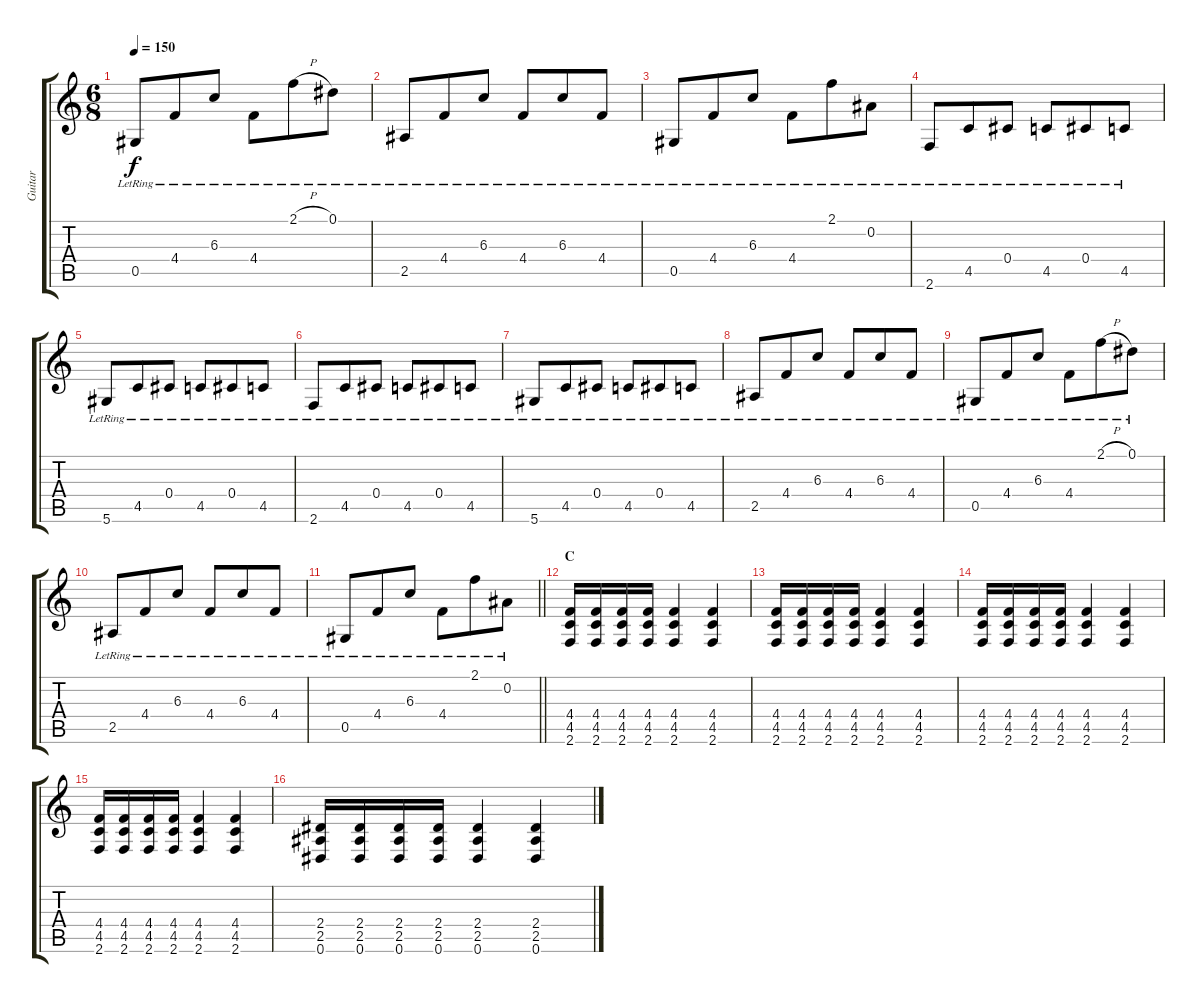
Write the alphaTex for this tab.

\track ("Guitar" "Guitar") {instrument distortionguitar}
\staff {score tabs}
\tuning (Eb4 Bb3 Gb3 Db3 Ab2 Eb2) {hide}
\ts (6 8)
\tempo 150
\clef g2
\ks c
0.5{lr}.8{dy f} 4.4{lr}.8 6.3{lr}.8 4.4{lr}.8 2.1{h lr}.8 0.1{lr}.8 |
2.5{lr}.8 4.4{lr}.8 6.3{lr}.8 4.4{lr}.8 6.3{lr}.8 4.4{lr}.8 |
0.5{lr}.8 4.4{lr}.8 6.3{lr}.8 4.4{lr}.8 2.1{lr}.8 0.2{lr}.8 |
2.6{lr}.8 4.5{lr}.8 0.4{lr}.8 4.5{lr}.8 0.4{lr}.8 4.5{lr}.8 |
5.6{lr}.8 4.5{lr}.8 0.4{lr}.8 4.5{lr}.8 0.4{lr}.8 4.5{lr}.8 |
2.6{lr}.8 4.5{lr}.8 0.4{lr}.8 4.5{lr}.8 0.4{lr}.8 4.5{lr}.8 |
5.6{lr}.8 4.5{lr}.8 0.4{lr}.8 4.5{lr}.8 0.4{lr}.8 4.5{lr}.8 |
2.5{lr}.8 4.4{lr}.8 6.3{lr}.8 4.4{lr}.8 6.3{lr}.8 4.4{lr}.8 |
0.5{lr}.8 4.4{lr}.8 6.3{lr}.8 4.4{lr}.8 2.1{h lr}.8 0.1{lr}.8 |
2.5{lr}.8 4.4{lr}.8 6.3{lr}.8 4.4{lr}.8 6.3{lr}.8 4.4{lr}.8 |
\barLineRight lightlight
0.5{lr}.8 4.4{lr}.8 6.3{lr}.8 4.4{lr}.8 2.1{lr}.8 0.2{lr}.8 |
\section ("" "C")
(4.4 4.5 2.6).16{instrument distortionguitar} (4.4 4.5 2.6).16 (4.4 4.5 2.6).16 (4.4 4.5 2.6).16 (4.4 4.5 2.6).4 (4.4 4.5 2.6).4 |
(4.4 4.5 2.6).16 (4.4 4.5 2.6).16 (4.4 4.5 2.6).16 (4.4 4.5 2.6).16 (4.4 4.5 2.6).4 (4.4 4.5 2.6).4 |
(4.4 4.5 2.6).16 (4.4 4.5 2.6).16 (4.4 4.5 2.6).16 (4.4 4.5 2.6).16 (4.4 4.5 2.6).4 (4.4 4.5 2.6).4 |
(4.4 4.5 2.6).16 (4.4 4.5 2.6).16 (4.4 4.5 2.6).16 (4.4 4.5 2.6).16 (4.4 4.5 2.6).4 (4.4 4.5 2.6).4 |
(2.4 2.5 0.6).16 (2.4 2.5 0.6).16 (2.4 2.5 0.6).16 (2.4 2.5 0.6).16 (2.4 2.5 0.6).4 (2.4 2.5 0.6).4
